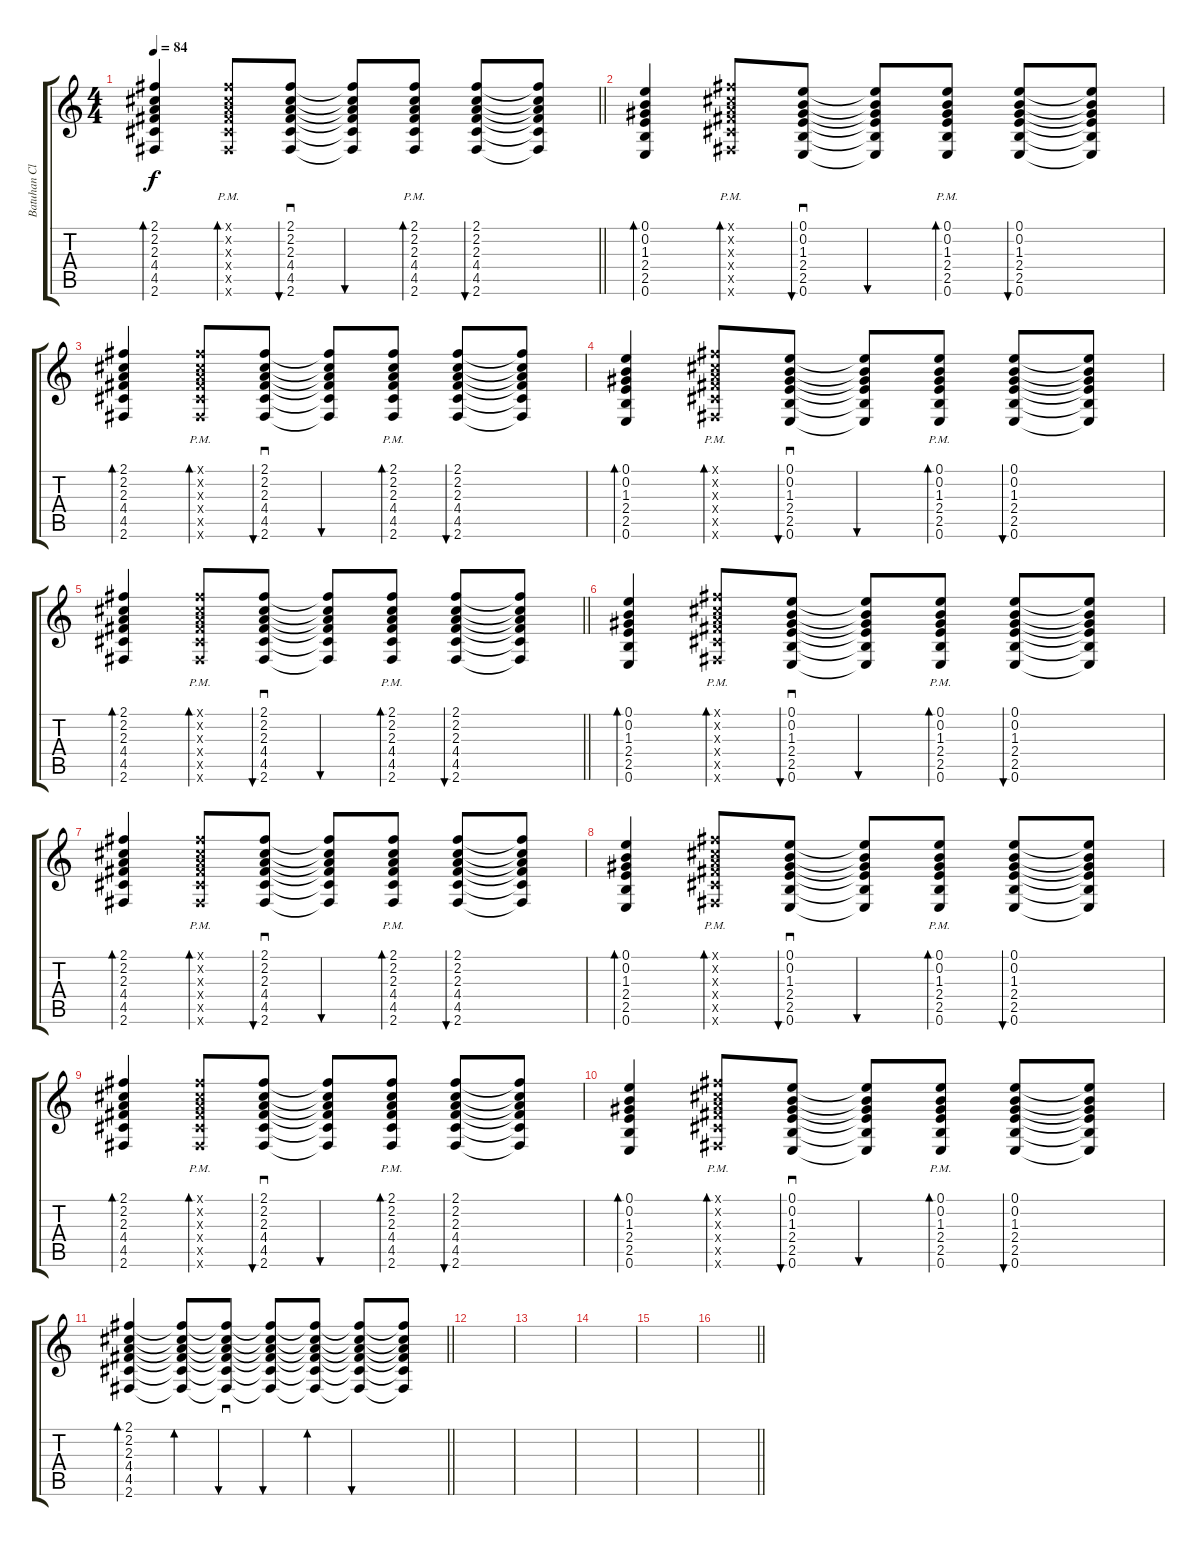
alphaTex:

\track ("Batuhan Clean" "Batuhan Cl") {instrument acousticguitarsteel}
\staff {score tabs}
\tuning (E4 B3 G3 D3 A2 E2) {hide}
\ts (4 4)
\tempo 84
\clef g2
\barLineRight lightlight
\ks c
(2.1 2.2 2.3 4.4 4.5 2.6).4{bd 60 dy f} (2.1{pm x} 2.2{pm x} 2.3{x} 4.4{pm x} 4.5{pm x} 2.6{pm x}).8{bd 60} (2.1 2.2 2.3 4.4 4.5 2.6).8{sd bu 30} (2.1{t} 2.2{t} 2.3{t} 4.4{t} 4.5{t} 2.6{t}).8{bu 30} (2.1{pm} 2.2{pm} 2.3{pm} 4.4{pm} 4.5{pm} 2.6{pm}).8{bd 30} (2.1 2.2 2.3 4.4 4.5 2.6).8{bu 30} (2.1{t} 2.2{t} 2.3{t} 4.4{t} 4.5{t} 2.6{t}).8 |
(0.1 0.2 1.3 2.4 2.5 0.6).4{bd 60} (2.1{pm x} 2.2{pm x} 2.3{x} 4.4{pm x} 4.5{pm x} 2.6{pm x}).8{bd 60} (0.1 0.2 1.3 2.4 2.5 0.6).8{sd bu 30} (0.1{t} 0.2{t} 1.3{t} 2.4{t} 2.5{t} 0.6{t}).8{bu 30} (0.1{pm} 0.2{pm} 1.3{pm} 2.4{pm} 2.5{pm} 0.6{pm}).8{bd 30} (0.1 0.2 1.3 2.4 2.5 0.6).8{bu 30} (0.1{t} 0.2{t} 1.3{t} 2.4{t} 2.5{t} 0.6{t}).8 |
(2.1 2.2 2.3 4.4 4.5 2.6).4{bd 60} (2.1{pm x} 2.2{pm x} 2.3{x} 4.4{pm x} 4.5{pm x} 2.6{pm x}).8{bd 60} (2.1 2.2 2.3 4.4 4.5 2.6).8{sd bu 30} (2.1{t} 2.2{t} 2.3{t} 4.4{t} 4.5{t} 2.6{t}).8{bu 30} (2.1{pm} 2.2{pm} 2.3{pm} 4.4{pm} 4.5{pm} 2.6{pm}).8{bd 30} (2.1 2.2 2.3 4.4 4.5 2.6).8{bu 30} (2.1{t} 2.2{t} 2.3{t} 4.4{t} 4.5{t} 2.6{t}).8 |
(0.1 0.2 1.3 2.4 2.5 0.6).4{bd 60} (2.1{pm x} 2.2{pm x} 2.3{x} 4.4{pm x} 4.5{pm x} 2.6{pm x}).8{bd 60} (0.1 0.2 1.3 2.4 2.5 0.6).8{sd bu 30} (0.1{t} 0.2{t} 1.3{t} 2.4{t} 2.5{t} 0.6{t}).8{bu 30} (0.1{pm} 0.2{pm} 1.3{pm} 2.4{pm} 2.5{pm} 0.6{pm}).8{bd 30} (0.1 0.2 1.3 2.4 2.5 0.6).8{bu 30} (0.1{t} 0.2{t} 1.3{t} 2.4{t} 2.5{t} 0.6{t}).8 |
\barLineRight lightlight
(2.1 2.2 2.3 4.4 4.5 2.6).4{bd 60} (2.1{pm x} 2.2{pm x} 2.3{x} 4.4{pm x} 4.5{pm x} 2.6{pm x}).8{bd 60} (2.1 2.2 2.3 4.4 4.5 2.6).8{sd bu 30} (2.1{t} 2.2{t} 2.3{t} 4.4{t} 4.5{t} 2.6{t}).8{bu 30} (2.1{pm} 2.2{pm} 2.3{pm} 4.4{pm} 4.5{pm} 2.6{pm}).8{bd 30} (2.1 2.2 2.3 4.4 4.5 2.6).8{bu 30} (2.1{t} 2.2{t} 2.3{t} 4.4{t} 4.5{t} 2.6{t}).8 |
(0.1 0.2 1.3 2.4 2.5 0.6).4{bd 60} (2.1{pm x} 2.2{pm x} 2.3{x} 4.4{pm x} 4.5{pm x} 2.6{pm x}).8{bd 60} (0.1 0.2 1.3 2.4 2.5 0.6).8{sd bu 30} (0.1{t} 0.2{t} 1.3{t} 2.4{t} 2.5{t} 0.6{t}).8{bu 30} (0.1{pm} 0.2{pm} 1.3{pm} 2.4{pm} 2.5{pm} 0.6{pm}).8{bd 30} (0.1 0.2 1.3 2.4 2.5 0.6).8{bu 30} (0.1{t} 0.2{t} 1.3{t} 2.4{t} 2.5{t} 0.6{t}).8 |
(2.1 2.2 2.3 4.4 4.5 2.6).4{bd 60} (2.1{pm x} 2.2{pm x} 2.3{x} 4.4{pm x} 4.5{pm x} 2.6{pm x}).8{bd 60} (2.1 2.2 2.3 4.4 4.5 2.6).8{sd bu 30} (2.1{t} 2.2{t} 2.3{t} 4.4{t} 4.5{t} 2.6{t}).8{bu 30} (2.1{pm} 2.2{pm} 2.3{pm} 4.4{pm} 4.5{pm} 2.6{pm}).8{bd 30} (2.1 2.2 2.3 4.4 4.5 2.6).8{bu 30} (2.1{t} 2.2{t} 2.3{t} 4.4{t} 4.5{t} 2.6{t}).8 |
(0.1 0.2 1.3 2.4 2.5 0.6).4{bd 60} (2.1{pm x} 2.2{pm x} 2.3{x} 4.4{pm x} 4.5{pm x} 2.6{pm x}).8{bd 60} (0.1 0.2 1.3 2.4 2.5 0.6).8{sd bu 30} (0.1{t} 0.2{t} 1.3{t} 2.4{t} 2.5{t} 0.6{t}).8{bu 30} (0.1{pm} 0.2{pm} 1.3{pm} 2.4{pm} 2.5{pm} 0.6{pm}).8{bd 30} (0.1 0.2 1.3 2.4 2.5 0.6).8{bu 30} (0.1{t} 0.2{t} 1.3{t} 2.4{t} 2.5{t} 0.6{t}).8 |
(2.1 2.2 2.3 4.4 4.5 2.6).4{bd 60} (2.1{pm x} 2.2{pm x} 2.3{x} 4.4{pm x} 4.5{pm x} 2.6{pm x}).8{bd 60} (2.1 2.2 2.3 4.4 4.5 2.6).8{sd bu 30} (2.1{t} 2.2{t} 2.3{t} 4.4{t} 4.5{t} 2.6{t}).8{bu 30} (2.1{pm} 2.2{pm} 2.3{pm} 4.4{pm} 4.5{pm} 2.6{pm}).8{bd 30} (2.1 2.2 2.3 4.4 4.5 2.6).8{bu 30} (2.1{t} 2.2{t} 2.3{t} 4.4{t} 4.5{t} 2.6{t}).8 |
(0.1 0.2 1.3 2.4 2.5 0.6).4{bd 60} (2.1{pm x} 2.2{pm x} 2.3{x} 4.4{pm x} 4.5{pm x} 2.6{pm x}).8{bd 60} (0.1 0.2 1.3 2.4 2.5 0.6).8{sd bu 30} (0.1{t} 0.2{t} 1.3{t} 2.4{t} 2.5{t} 0.6{t}).8{bu 30} (0.1{pm} 0.2{pm} 1.3{pm} 2.4{pm} 2.5{pm} 0.6{pm}).8{bd 30} (0.1 0.2 1.3 2.4 2.5 0.6).8{bu 30} (0.1{t} 0.2{t} 1.3{t} 2.4{t} 2.5{t} 0.6{t}).8 |
\barLineRight lightlight
(2.1 2.2 2.3 4.4 4.5 2.6).4{bd 60} (2.1{t} 2.2{t} 2.3{t} 4.4{t} 4.5{t} 2.6{t}).8{bd 60} (2.1{t} 2.2{t} 2.3{t} 4.4{t} 4.5{t} 2.6{t}).8{sd bu 30} (2.1{t} 2.2{t} 2.3{t} 4.4{t} 4.5{t} 2.6{t}).8{bu 30} (2.1{t} 2.2{t} 2.3{t} 4.4{t} 4.5{t} 2.6{t}).8{bd 30} (2.1{t} 2.2{t} 2.3{t} 4.4{t} 4.5{t} 2.6{t}).8{bu 30} (2.1{t} 2.2{t} 2.3{t} 4.4{t} 4.5{t} 2.6{t}).8 |
|
|
|
|
\barLineRight lightlight
